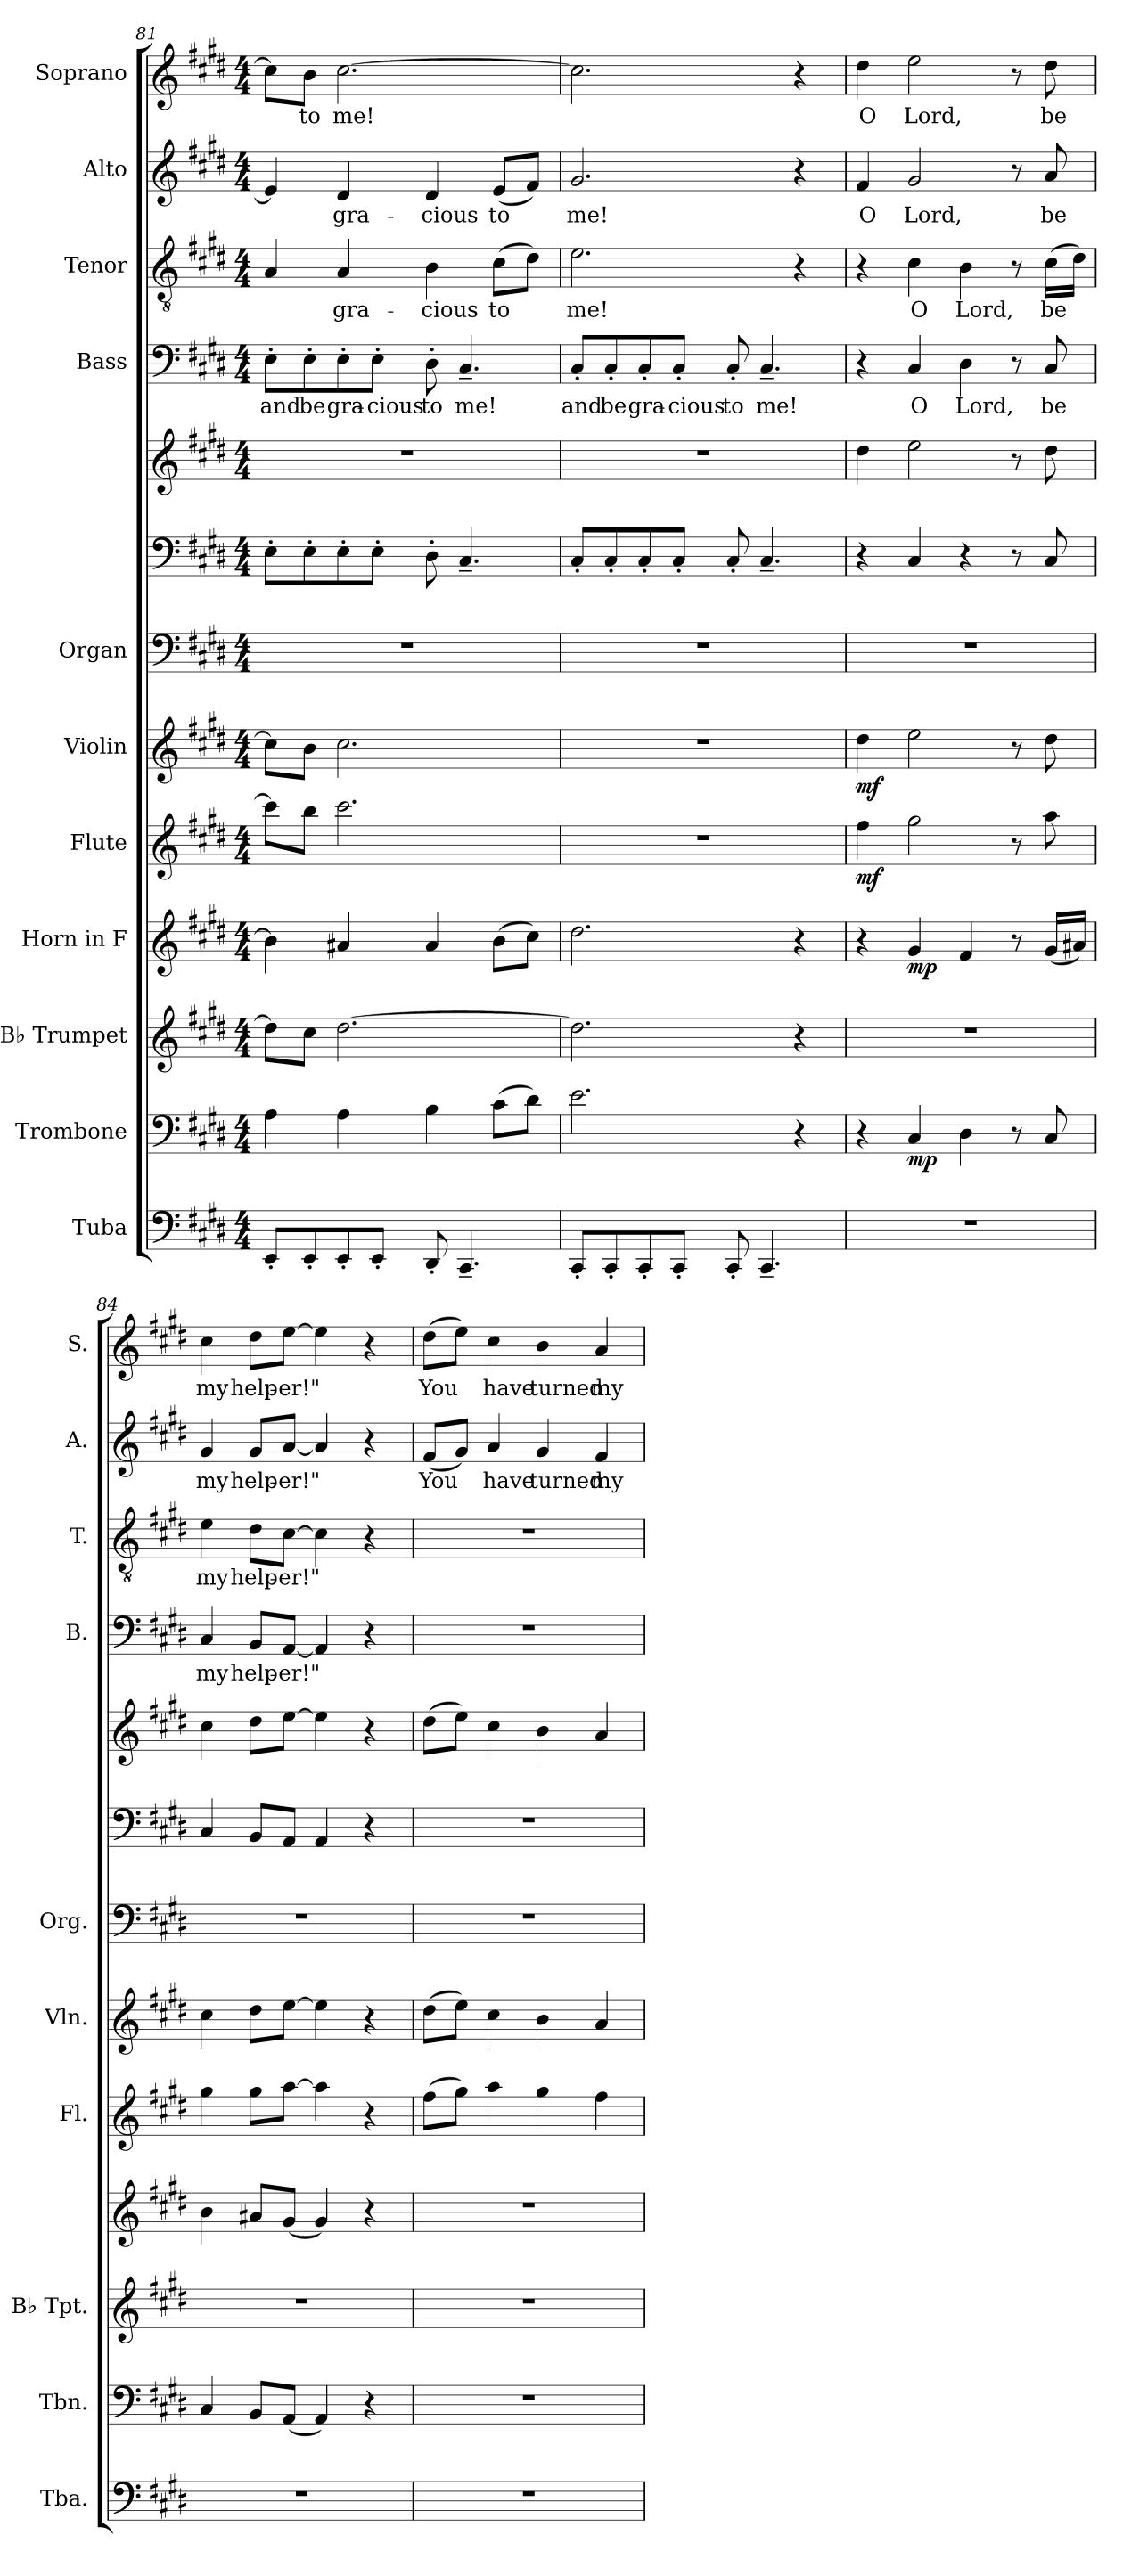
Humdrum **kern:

**kern	**kern	**dynam	**kern	**kern	**dynam	**kern	**dynam	**kern	**dynam	**kern	**kern	**kern	**kern	**text	**kern	**text	**kern	**text	**kern	**text
*part11	*part10	*part10	*part9	*part8	*part8	*part7	*part7	*part6	*part6	*part5	*part5	*part5	*part4	*part4	*part3	*part3	*part2	*part2	*part1	*part1
*staff13	*staff12	*staff12	*staff11	*staff10	*staff10	*staff9	*staff9	*staff8	*staff8	*staff7	*staff6	*staff5	*staff4	*staff4	*staff3	*staff3	*staff2	*staff2	*staff1	*staff1
*I"Tuba	*I"Trombone	*	*I"B♭ Trumpet	*I"Horn in F	*	*I"Flute	*	*I"Violin	*	*I"Organ	*	*	*I"Bass	*	*I"Tenor	*	*I"Alto	*	*I"Soprano	*
*I'Tba.	*I'Tbn.	*	*I'B♭ Tpt.	*	*	*I'Fl.	*	*I'Vln.	*	*I'Org.	*	*	*I'B.	*	*I'T.	*	*I'A.	*	*I'S.	*
*clefF4	*clefF4	*	*clefG2	*clefG2	*	*clefG2	*	*clefG2	*	*clefF4	*clefF4	*clefG2	*clefF4	*	*clefGv2	*	*clefG2	*	*clefG2	*
*	*	*	*ITrd1c2	*ITrd4c7	*	*	*	*	*	*	*	*	*	*	*	*	*	*	*	*
*k[f#c#g#d#]	*k[f#c#g#d#]	*	*k[f#c#]	*k[f#c#g#]	*	*k[f#c#g#d#]	*	*k[f#c#g#d#]	*	*k[f#c#g#d#]	*k[f#c#g#d#]	*k[f#c#g#d#]	*k[f#c#g#d#]	*	*k[f#c#g#d#]	*	*k[f#c#g#d#]	*	*k[f#c#g#d#]	*
*M4/4	*M4/4	*	*M4/4	*M4/4	*	*M4/4	*	*M4/4	*	*M4/4	*M4/4	*M4/4	*M4/4	*	*M4/4	*	*M4/4	*	*M4/4	*
=81	=81	=81	=81	=81	=81	=81	=81	=81	=81	=81	=81	=81	=81	=81	=81	=81	=81	=81	=81	=81
!	!	!	!	!	!	!	!	!	!	!	!	!	!	!LO:LY:b	!	!	!	!	!	!
8EE'/L	4A\	.	8cc#\L]	4e\]	.	8ccc#\L]	.	8cc#\L]	.	1r	8E'\L	1r	8E'\L	and	4A/	.	4e/]	.	8cc#\L]	.
!	!	!	!	!	!	!	!	!	!	!	!	!	!	!LO:LY:b	!	!	!	!	!	!LO:LY:b
8EE'/	.	.	8b\J	.	.	8bb\J	.	8b\J	.	.	8E'\	.	8E'\	be	.	.	.	.	8b\J	to
!	!	!	!	!	!	!	!	!	!	!	!	!	!	!LO:LY:b	!	!LO:LY:b	!	!LO:LY:b	!	!LO:LY:b
8EE'/	4A\	.	[2.cc#\	4d#X/	.	2.ccc#\	.	2.cc#\	.	.	8E'\	.	8E'\	gra-	4A/	gra-	4d#/	gra-	[2.cc#\	me!
!	!	!	!	!	!	!	!	!	!	!	!	!	!	!LO:LY:b	!	!	!	!	!	!
8EE'/J	.	.	.	.	.	.	.	.	.	.	8E'\J	.	8E'\J	-cious	.	.	.	.	.	.
!	!	!	!	!	!	!	!	!	!	!	!	!	!	!LO:LY:b	!	!LO:LY:b	!	!LO:LY:b	!	!
8DD#'/	4B\	.	.	4d#/	.	.	.	.	.	.	8D#'\	.	8D#'\	to	4B\	-cious	4d#/	-cious	.	.
!	!	!	!	!	!	!	!	!	!	!	!	!	!	!LO:LY:b	!	!	!	!	!	!
4.CC#~/	.	.	.	.	.	.	.	.	.	.	4.C#~/	.	4.C#~/	me!	.	.	.	.	.	.
!	!	!	!	!	!	!	!	!	!	!	!	!	!	!	!	!LO:LY:b	!	!LO:LY:b	!	!
.	(>8c#\L	.	.	(>8e\L	.	.	.	.	.	.	.	.	.	.	(>8c#\L	to	(<8e/L	to	.	.
.	8d#\J)	.	.	8f#\J)	.	.	.	.	.	.	.	.	.	.	8d#\J)	.	8f#/J)	.	.	.
!!LO:PB:g=z
=82	=82	=82	=82	=82	=82	=82	=82	=82	=82	=82	=82	=82	=82	=82	=82	=82	=82	=82	=82	=82
!	!	!	!	!	!	!	!	!	!	!	!	!	!	!LO:LY:b	!	!LO:LY:b	!	!LO:LY:b	!	!
8CC#'/L	2.e\	.	2.cc#\]	2.g#\	.	1r	.	1r	.	1r	8C#'/L	1r	8C#'/L	and	2.e\	me!	2.g#/	me!	2.cc#\]	.
!	!	!	!	!	!	!	!	!	!	!	!	!	!	!LO:LY:b	!	!	!	!	!	!
8CC#'/	.	.	.	.	.	.	.	.	.	.	8C#'/	.	8C#'/	be	.	.	.	.	.	.
!	!	!	!	!	!	!	!	!	!	!	!	!	!	!LO:LY:b	!	!	!	!	!	!
8CC#'/	.	.	.	.	.	.	.	.	.	.	8C#'/	.	8C#'/	gra-	.	.	.	.	.	.
!	!	!	!	!	!	!	!	!	!	!	!	!	!	!LO:LY:b	!	!	!	!	!	!
8CC#'/J	.	.	.	.	.	.	.	.	.	.	8C#'/J	.	8C#'/J	-cious	.	.	.	.	.	.
!	!	!	!	!	!	!	!	!	!	!	!	!	!	!LO:LY:b	!	!	!	!	!	!
8CC#'/	.	.	.	.	.	.	.	.	.	.	8C#'/	.	8C#'/	to	.	.	.	.	.	.
!	!	!	!	!	!	!	!	!	!	!	!	!	!	!LO:LY:b	!	!	!	!	!	!
4.CC#~/	.	.	.	.	.	.	.	.	.	.	4.C#~/	.	4.C#~/	me!	.	.	.	.	.	.
.	4r	.	4r	4r	.	.	.	.	.	.	.	.	.	.	4r	.	4r	.	4r	.
=83	=83	=83	=83	=83	=83	=83	=83	=83	=83	=83	=83	=83	=83	=83	=83	=83	=83	=83	=83	=83
!	!	!	!	!	!	!	!LO:DY:b	!	!LO:DY:b	!	!	!	!	!	!	!	!	!LO:LY:b	!	!LO:LY:b
1r	4r	.	1r	4r	.	4ff#\	mf	4dd#\	mf	1r	4r	4dd#\	4r	.	4r	.	4f#/	O	4dd#\	O
!	!	!LO:DY:b	!	!	!LO:DY:b	!	!	!	!	!	!	!	!	!LO:LY:b	!	!LO:LY:b	!	!LO:LY:b	!	!LO:LY:b
.	4C#/	mp	.	4c#/	mp	2gg#\	.	2ee\	.	.	4C#/	2ee\	4C#/	O	4c#\	O	2g#/	Lord,	2ee\	Lord,
!	!	!	!	!	!	!	!	!	!	!	!	!	!	!LO:LY:b	!	!LO:LY:b	!	!	!	!
.	4D#\	.	.	4B/	.	.	.	.	.	.	4r	.	4D#\	Lord,	4B\	Lord,	.	.	.	.
.	8r	.	.	8r	.	8r	.	8r	.	.	8r	8r	8r	.	8r	.	8r	.	8r	.
!	!	!	!	!	!	!	!	!	!	!	!	!	!	!LO:LY:b	!	!LO:LY:b	!	!LO:LY:b	!	!LO:LY:b
.	8C#/	.	.	(<16c#/LL	.	8aa\	.	8dd#\	.	.	8C#/	8dd#\	8C#/	be	(>16c#\LL	be	8a/	be	8dd#\	be
.	.	.	.	16d#X/JJ)	.	.	.	.	.	.	.	.	.	.	16d#\JJ)	.	.	.	.	.
=84	=84	=84	=84	=84	=84	=84	=84	=84	=84	=84	=84	=84	=84	=84	=84	=84	=84	=84	=84	=84
!	!	!	!	!	!	!	!	!	!	!	!	!	!	!LO:LY:b	!	!LO:LY:b	!	!LO:LY:b	!	!LO:LY:b
1r	4C#/	.	1r	4e\	.	4gg#\	.	4cc#\	.	1r	4C#/	4cc#\	4C#/	my	4e\	my	4g#/	my	4cc#\	my
!	!	!	!	!	!	!	!	!	!	!	!	!	!	!LO:LY:b	!	!LO:LY:b	!	!LO:LY:b	!	!LO:LY:b
.	8BB/L	.	.	8d#X/L	.	8gg#\L	.	8dd#\L	.	.	8BB/L	8dd#\L	8BB/L	help-	8d#\L	help-	8g#/L	help-	8dd#\L	help-
!	!	!	!	!	!	!	!	!	!	!	!	!	!	!LO:LY:b	!	!LO:LY:b	!	!LO:LY:b	!	!LO:LY:b
.	(<8AA/J	.	.	(<8c#/J	.	[8aa\J	.	[8ee\J	.	.	8AA/J	[8ee\J	[8AA/J	-er!"	[8c#\J	-er!"	[8a/J	-er!"	[8ee\J	-er!"
.	4AA/)	.	.	4c#/)	.	4aa\]	.	4ee\]	.	.	4AA/	4ee\]	4AA/]	.	4c#\]	.	4a/]	.	4ee\]	.
.	4r	.	.	4r	.	4r	.	4r	.	.	4r	4r	4r	.	4r	.	4r	.	4r	.
=85	=85	=85	=85	=85	=85	=85	=85	=85	=85	=85	=85	=85	=85	=85	=85	=85	=85	=85	=85	=85
!	!	!	!	!	!	!	!	!	!	!	!	!	!	!	!	!	!	!LO:LY:b	!	!LO:LY:b
1r	1r	.	1r	1r	.	(>8ff#\L	.	(>8dd#\L	.	1r	1r	(>8dd#\L	1r	.	1r	.	(<8f#/L	You	(>8dd#\L	You
.	.	.	.	.	.	8gg#\J)	.	8ee\J)	.	.	.	8ee\J)	.	.	.	.	8g#/J)	.	8ee\J)	.
!	!	!	!	!	!	!	!	!	!	!	!	!	!	!	!	!	!	!LO:LY:b	!	!LO:LY:b
.	.	.	.	.	.	4aa\	.	4cc#\	.	.	.	4cc#\	.	.	.	.	4a/	have	4cc#\	have
!	!	!	!	!	!	!	!	!	!	!	!	!	!	!	!	!	!	!LO:LY:b	!	!LO:LY:b
.	.	.	.	.	.	4gg#\	.	4b\	.	.	.	4b\	.	.	.	.	4g#/	turned	4b\	turned
!	!	!	!	!	!	!	!	!	!	!	!	!	!	!	!	!	!	!LO:LY:b	!	!LO:LY:b
.	.	.	.	.	.	4ff#\	.	4a/	.	.	.	4a/	.	.	.	.	4f#/	my	4a/	my
=	=	=	=	=	=	=	=	=	=	=	=	=	=	=	=	=	=	=	=	=
*-	*-	*-	*-	*-	*-	*-	*-	*-	*-	*-	*-	*-	*-	*-	*-	*-	*-	*-	*-	*-
